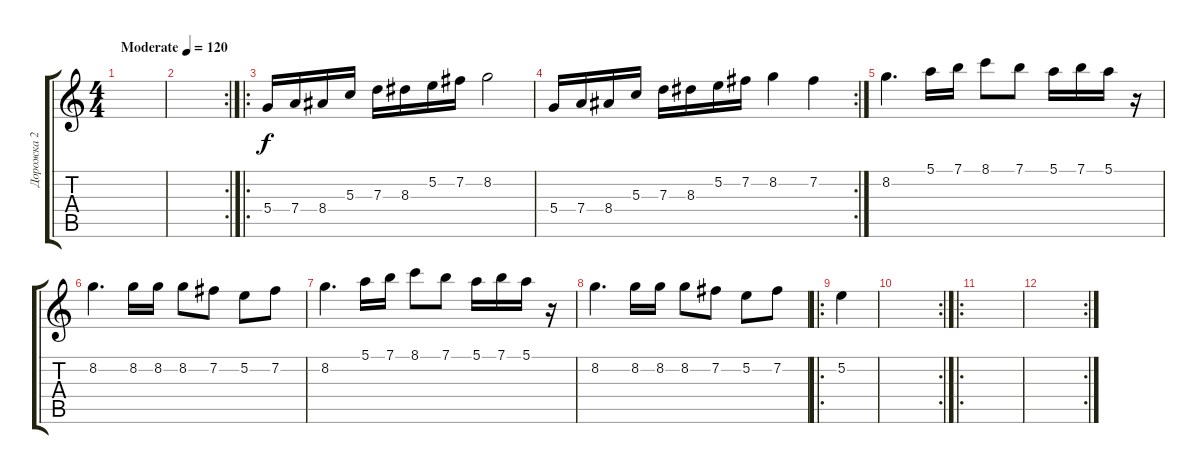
\track ("Дорожка 2" "Дорожка 2") {instrument overdrivenguitar}
\staff {score tabs}
\tuning (E4 B3 G3 D3 A2 E2) {hide}
\ts (4 4)
\tempo (120 "Moderate")
\clef g2
\ks c
|
\rc 2
|
\ro
5.4.16 7.4.16 8.4.16 5.3.16 7.3.16 8.3.16 5.2.16 7.2.16 8.2.2 |
\rc 2
5.4.16 7.4.16 8.4.16 5.3.16 7.3.16 8.3.16 5.2.16 7.2.16 8.2.4 7.2.4 |
8.2.4{d} 5.1.16 7.1.16 8.1.8 7.1.8 5.1.16 7.1.16 5.1.16 r.16 |
8.2.4{d} 8.2.16 8.2.16 8.2.8 7.2.8 5.2.8 7.2.8 |
8.2.4{d} 5.1.16 7.1.16 8.1.8 7.1.8 5.1.16 7.1.16 5.1.16 r.16 |
8.2.4{d} 8.2.16 8.2.16 8.2.8 7.2.8 5.2.8 7.2.8 |
\ro
5.2.4 |
\rc 2
|
\ro
|
\rc 2
